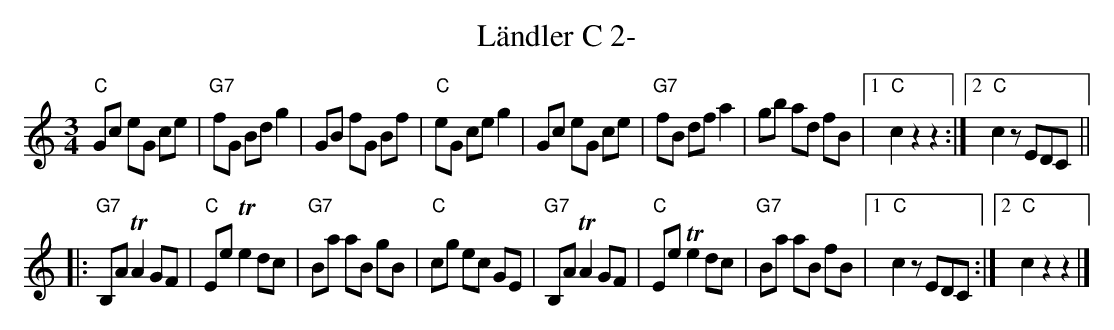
X:1
T:Ländler C 2-
M:3/4
L:1/8
K:Cmaj
"C"Gc eG ce | "G7"fG Bd g2 | GB fG Bf | "C"eG ce g2 |\
Gc eG ce | "G7"fB df a2 | gb ad fB |1 "C"c2z2z2 :|2 "C"c2 zEDC ||
|: "G7"B,A TA2 GF | "C"Ee Te2 dc | "G7"Ba aB gB | "C"cg ec GE |\
"G7"B,A TA2 GF | "C"Ee Te2 dc | "G7"Ba aB fB |1 "C"c2 zEDC :|2 "C"c2z2z2 |]
